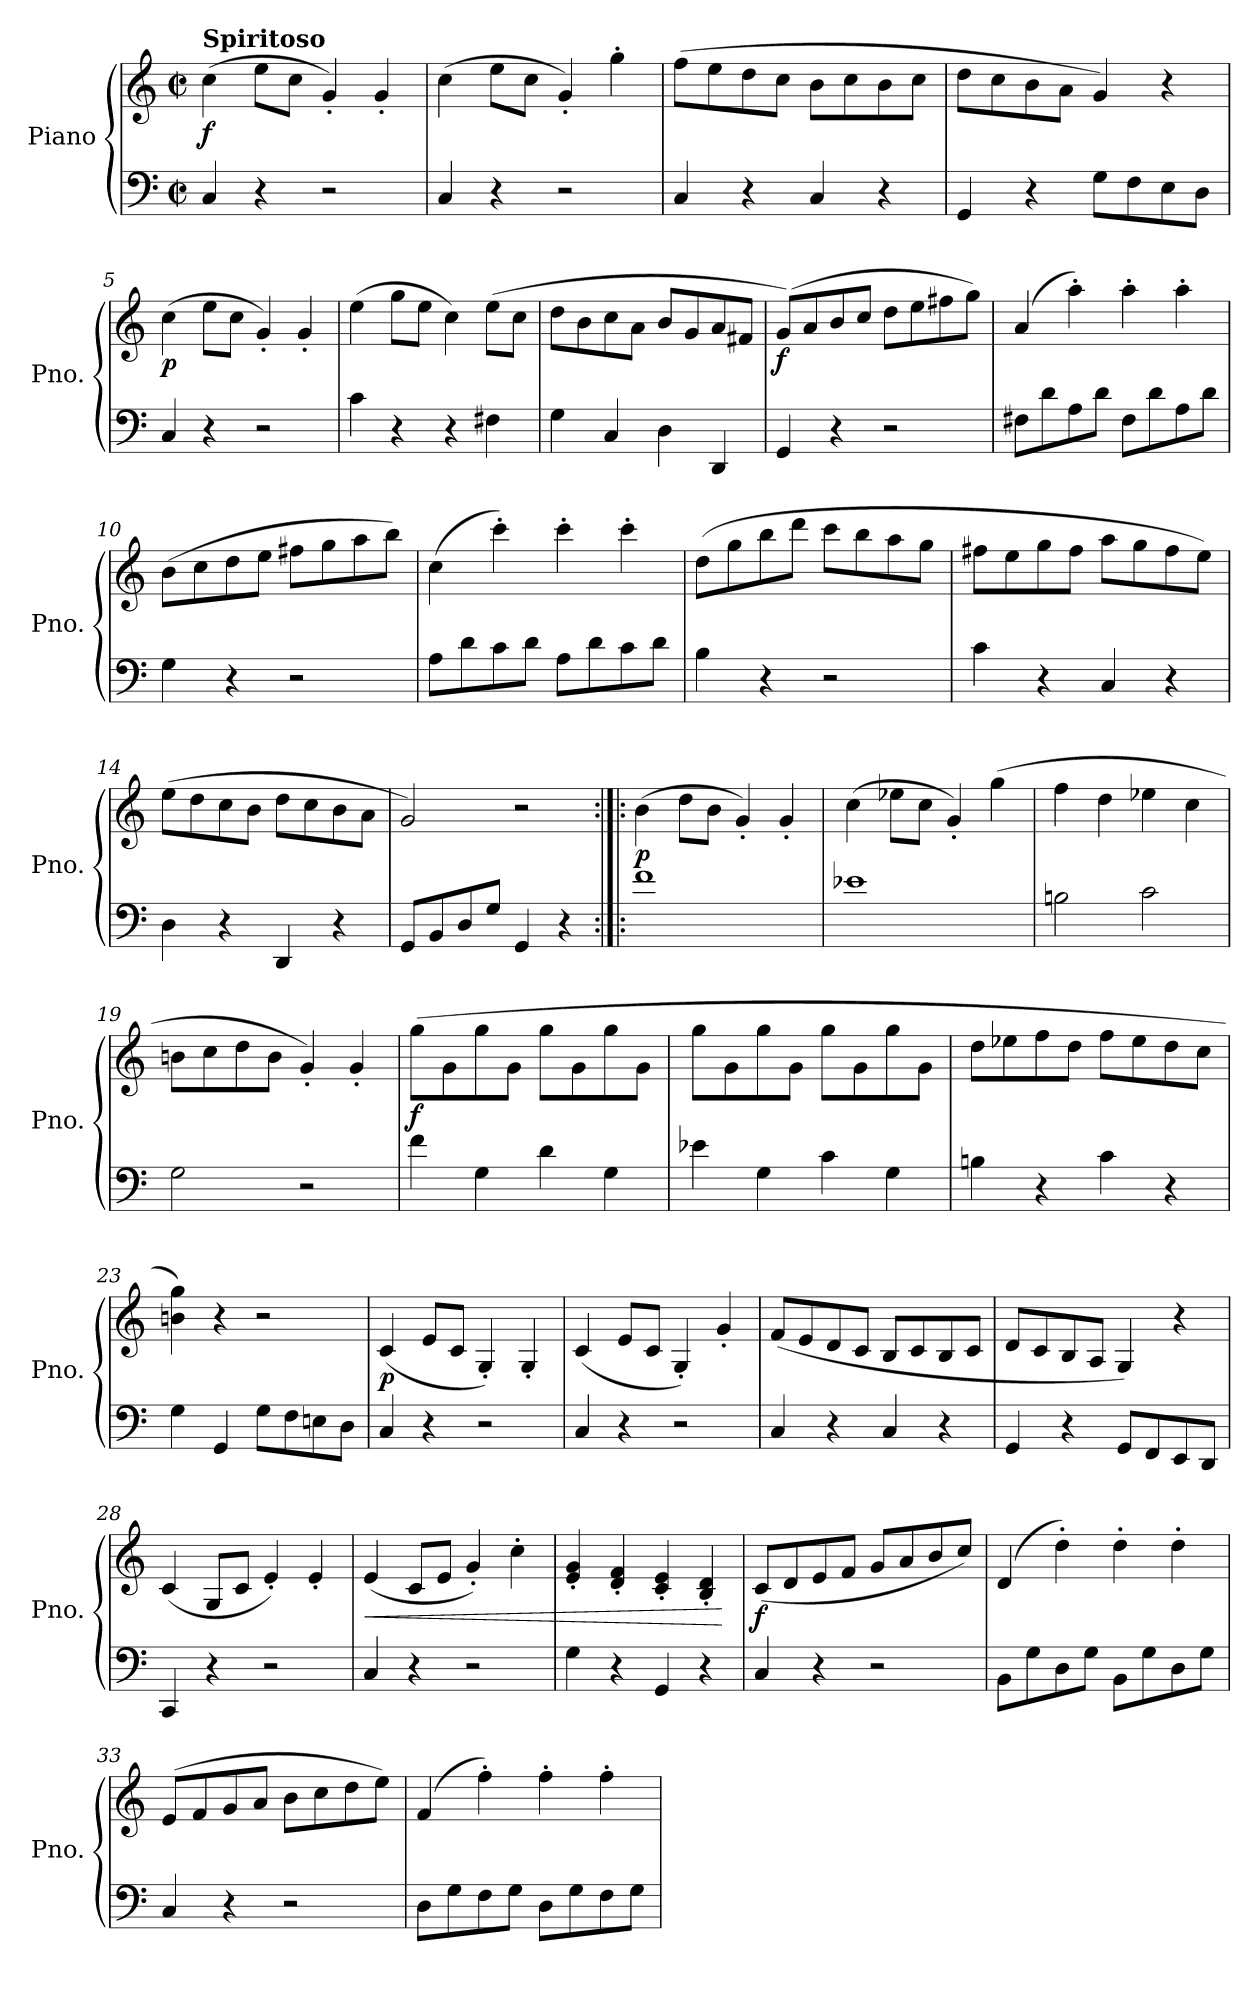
**kern	**kern	**dynam
*part1	*part1	*part1
*staff2	*staff1	*staff1/2
*I"Piano	*	*
*I'Pno.	*	*
*clefF4	*clefG2	*
*k[]	*k[]	*
*M2/2	*M2/2	*
*met(c|)	*met(c|)	*
*MM180	*MM180	*
=1	=1	=1
!	!LO:TX:a:B:t=Spiritoso	!
!	!	!LO:DY:b
4C/	(4cc\	f
4r	8ee\L	.
.	8cc\J	.
2r	4g'/)	.
.	4g'/	.
=2	=2	=2
4C/	(4cc\	.
4r	8ee\L	.
.	8cc\J	.
2r	4g'/)	.
.	4gg'\	.
=3	=3	=3
4C/	(8ff\L	.
.	8ee\	.
4r	8dd\	.
.	8cc\J	.
4C/	8b\L	.
.	8cc\	.
4r	8b\	.
.	8cc\J	.
=4	=4	=4
4GG/	8dd\L	.
.	8cc\	.
4r	8b\	.
.	8a\J	.
8G\L	4g/)	.
8F\	.	.
8E\	4r	.
8D\J	.	.
=5	=5	=5
!	!	!LO:DY:b
4C/	(4cc\	p
4r	8ee\L	.
.	8cc\J	.
2r	4g'/)	.
.	4g'/	.
=6	=6	=6
4c\	(4ee\	.
4r	8gg\L	.
.	8ee\J	.
4r	4cc\)	.
4F#X\	(8ee\L	.
.	8cc\J	.
=7	=7	=7
4G\	8dd\L	.
.	8b\	.
4C/	8cc\	.
.	8a\J	.
4D\	8b/L	.
.	8g/	.
4DD/	8a/	.
.	8f#X/J	.
!!LO:LB:g=z
=8	=8	=8
!	!	!LO:DY:b
4GG/	(8g/L)	f
.	8a/	.
4r	8b/	.
.	8cc/J	.
2r	8dd\L	.
.	8ee\	.
.	8ff#X\	.
.	8gg\J)	.
=9	=9	=9
8F#X\L	(4a/	.
8d\	.	.
8A\	4aa'\)	.
8d\J	.	.
8F#\L	4aa'\	.
8d\	.	.
8A\	4aa'\	.
8d\J	.	.
=10	=10	=10
4G\	(8b\L	.
.	8cc\	.
4r	8dd\	.
.	8ee\J	.
2r	8ff#X\L	.
.	8gg\	.
.	8aa\	.
.	8bb\J)	.
=11	=11	=11
8A\L	(4cc\	.
8d\	.	.
8c\	4ccc'\)	.
8d\J	.	.
8A\L	4ccc'\	.
8d\	.	.
8c\	4ccc'\	.
8d\J	.	.
=12	=12	=12
4B\	(8dd\L	.
.	8gg\	.
4r	8bb\	.
.	8ddd\J	.
2r	8ccc\L	.
.	8bb\	.
.	8aa\	.
.	8gg\J	.
=13	=13	=13
4c\	8ff#X\L	.
.	8ee\	.
4r	8gg\	.
.	8ff#\J	.
4C/	8aa\L	.
.	8gg\	.
4r	8ff#\	.
.	8ee\J)	.
!!LO:LB:g=z
=14	=14	=14
4D\	(8ee\L	.
.	8dd\	.
4r	8cc\	.
.	8b\J	.
4DD/	8dd\L	.
.	8cc\	.
4r	8b\	.
.	8a\J	.
=15	=15	=15
8GG/L	2g/)	.
8BB/	.	.
8D/	.	.
8G/J	.	.
4GG/	2r	.
4r	.	.
=16:|!|:	=16:|!|:	=16:|!|:
!	!	!LO:DY:b
1f	(4b\	p
.	8dd\L	.
.	8b\J	.
.	4g'/)	.
.	4g'/	.
=17	=17	=17
1e-X	(4cc\	.
.	8ee-X\L	.
.	8cc\J	.
.	4g'/)	.
.	(4gg\	.
=18	=18	=18
2Bn\	4ff\	.
.	4dd\	.
2c\	4ee-X\	.
.	4cc\	.
=19	=19	=19
2G\	8bn\L	.
.	8cc\	.
.	8dd\	.
.	8b\J	.
2r	4g'/)	.
.	4g'/	.
=20	=20	=20
!	!	!LO:DY:b
4f\	(8gg\L	f
.	8g\	.
4G\	8gg\	.
.	8g\J	.
4d\	8gg\L	.
.	8g\	.
4G\	8gg\	.
.	8g\J	.
=21	=21	=21
4e-X\	8gg\L	.
.	8g\	.
4G\	8gg\	.
.	8g\J	.
4c\	8gg\L	.
.	8g\	.
4G\	8gg\	.
.	8g\J	.
!!LO:LB:g=z
=22	=22	=22
4Bn\	8dd\L	.
.	8ee-X\	.
4r	8ff\	.
.	8dd\J	.
4c\	8ff\L	.
.	8ee-\	.
4r	8dd\	.
.	8cc\J	.
=23	=23	=23
4G\	4bn\ 4gg\)	.
4GG/	4r	.
8G\L	2r	.
8F\	.	.
8En\	.	.
8D\J	.	.
=24	=24	=24
!	!	!LO:DY:b
4C/	(4c/	p
4r	8e/L	.
.	8c/J	.
2r	4G'/)	.
.	4G'/	.
=25	=25	=25
4C/	(4c/	.
4r	8e/L	.
.	8c/J	.
2r	4G'/)	.
.	4g'/	.
=26	=26	=26
4C/	(8f/L	.
.	8e/	.
4r	8d/	.
.	8c/J	.
4C/	8B/L	.
.	8c/	.
4r	8B/	.
.	8c/J	.
=27	=27	=27
4GG/	8d/L	.
.	8c/	.
4r	8B/	.
.	8A/J	.
8GG/L	4G/)	.
8FF/	.	.
8EE/	4r	.
8DD/J	.	.
!!LO:LB:g=z
=28	=28	=28
4CC/	(4c/	.
4r	8G/L	.
.	8c/J	.
2r	4e'/)	.
.	4e'/	.
=29	=29	=29
!	!	!LO:HP:b
4C/	(4e/	<
4r	8c/L	.
.	8e/J	.
2r	4g'/)	.
.	4cc'\	.
=30	=30	=30
4G\	4e/' 4g/'	.
4r	4d/' 4f/'	.
4GG/	4c/' 4e/'	.
4r	4B/' 4d/'	.
.	.	[
=31	=31	=31
!	!	!LO:DY:b
4C/	(8c/L	f
.	8d/	.
4r	8e/	.
.	8f/J	.
2r	8g/L	.
.	8a/	.
.	8b/	.
.	8cc/J)	.
=32	=32	=32
8BB\L	(4d/	.
8G\	.	.
8D\	4dd'\)	.
8G\J	.	.
8BB\L	4dd'\	.
8G\	.	.
8D\	4dd'\	.
8G\J	.	.
=33	=33	=33
4C/	(8e/L	.
.	8f/	.
4r	8g/	.
.	8a/J	.
2r	8b\L	.
.	8cc\	.
.	8dd\	.
.	8ee\J)	.
!!LO:LB:g=z
=34	=34	=34
8D\L	(4f/	.
8G\	.	.
8F\	4ff'\)	.
8G\J	.	.
8D\L	4ff'\	.
8G\	.	.
8F\	4ff'\	.
8G\J	.	.
=	=	=
*-	*-	*-
